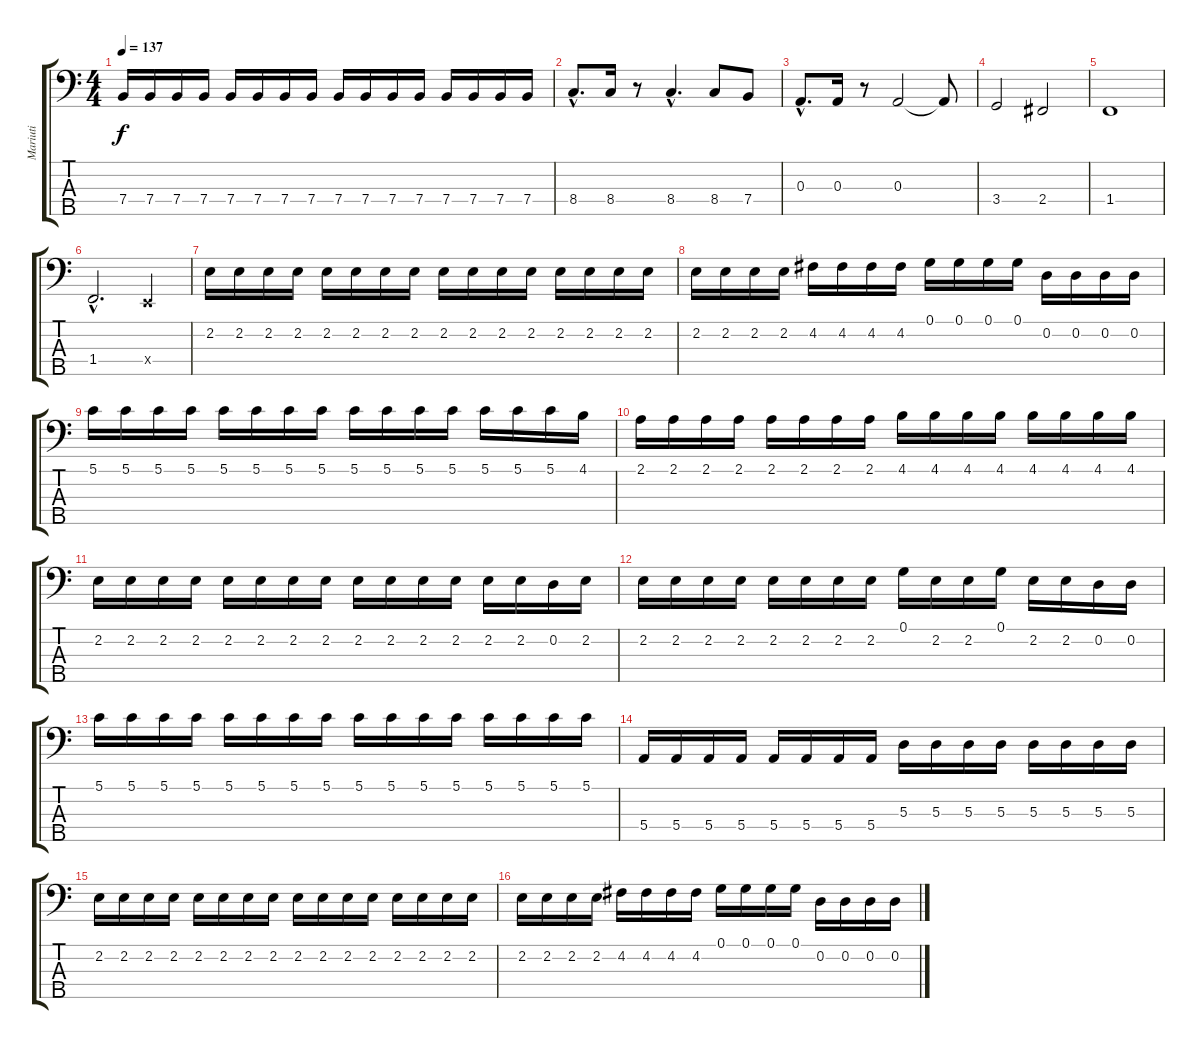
\track ("Mariuti" "Mariuti") {instrument electricbasspick}
\staff {score tabs}
\tuning (G2 D2 A1 E1 B0) {hide}
\ts (4 4)
\tempo 137
\clef f4
\ks c
7.4.16{dy f} 7.4.16 7.4.16 7.4.16 7.4.16 7.4.16 7.4.16 7.4.16 7.4.16 7.4.16 7.4.16 7.4.16 7.4.16 7.4.16 7.4.16 7.4.16 |
8.4{hac}.8{d} 8.4.16 r.8 8.4{hac}.4{d} 8.4.8 7.4.8 |
0.3{hac}.8{d} 0.3.16 r.8 0.3.2 0.3{t}.8 |
3.4.2 2.4.2 |
1.4.1 |
1.4{hac}.2{d} 0.4{x}.4 |
2.2.16 2.2.16 2.2.16 2.2.16 2.2.16 2.2.16 2.2.16 2.2.16 2.2.16 2.2.16 2.2.16 2.2.16 2.2.16 2.2.16 2.2.16 2.2.16 |
2.2.16 2.2.16 2.2.16 2.2.16 4.2.16 4.2.16 4.2.16 4.2.16 0.1.16 0.1.16 0.1.16 0.1.16 0.2.16 0.2.16 0.2.16 0.2.16 |
5.1.16 5.1.16 5.1.16 5.1.16 5.1.16 5.1.16 5.1.16 5.1.16 5.1.16 5.1.16 5.1.16 5.1.16 5.1.16 5.1.16 5.1.16 4.1.16 |
2.1.16 2.1.16 2.1.16 2.1.16 2.1.16 2.1.16 2.1.16 2.1.16 4.1.16 4.1.16 4.1.16 4.1.16 4.1.16 4.1.16 4.1.16 4.1.16 |
2.2.16 2.2.16 2.2.16 2.2.16 2.2.16 2.2.16 2.2.16 2.2.16 2.2.16 2.2.16 2.2.16 2.2.16 2.2.16 2.2.16 0.2.16 2.2.16 |
2.2.16 2.2.16 2.2.16 2.2.16 2.2.16 2.2.16 2.2.16 2.2.16 0.1.16 2.2.16 2.2.16 0.1.16 2.2.16 2.2.16 0.2.16 0.2.16 |
5.1.16 5.1.16 5.1.16 5.1.16 5.1.16 5.1.16 5.1.16 5.1.16 5.1.16 5.1.16 5.1.16 5.1.16 5.1.16 5.1.16 5.1.16 5.1.16 |
5.4.16 5.4.16 5.4.16 5.4.16 5.4.16 5.4.16 5.4.16 5.4.16 5.3.16 5.3.16 5.3.16 5.3.16 5.3.16 5.3.16 5.3.16 5.3.16 |
2.2.16 2.2.16 2.2.16 2.2.16 2.2.16 2.2.16 2.2.16 2.2.16 2.2.16 2.2.16 2.2.16 2.2.16 2.2.16 2.2.16 2.2.16 2.2.16 |
2.2.16 2.2.16 2.2.16 2.2.16 4.2.16 4.2.16 4.2.16 4.2.16 0.1.16 0.1.16 0.1.16 0.1.16 0.2.16 0.2.16 0.2.16 0.2.16
